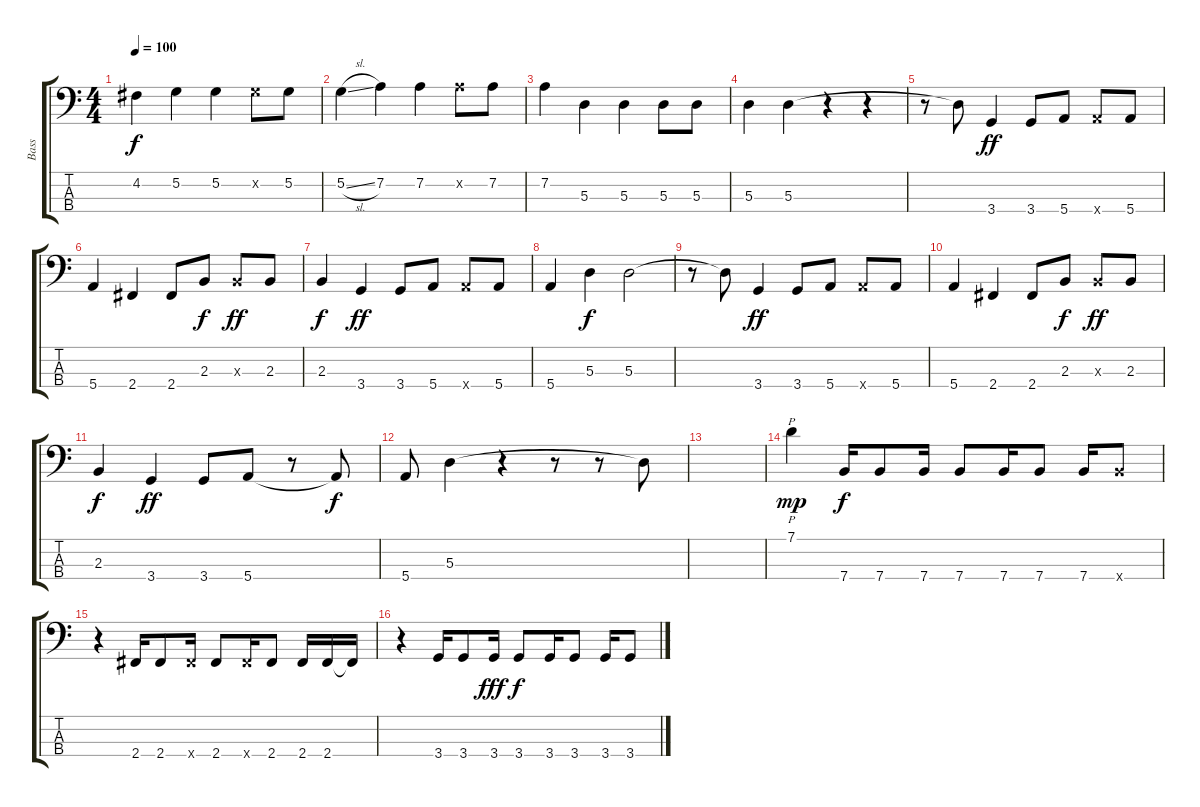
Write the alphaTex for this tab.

\track ("Bass" "Bass") {instrument electricbassfinger}
\staff {score tabs}
\tuning (G2 D2 A1 E1) {hide}
\ts (4 4)
\tempo 100
\clef f4
\ks c
4.2.4{dy f} 5.2.4 5.2.4 5.2{x}.8 5.2.8 |
5.2{sl}.4 7.2.4 7.2.4 7.2{x}.8 7.2.8 |
7.2.4 5.3.4 5.3.4 5.3.8 5.3.8 |
5.3.4 5.3.4 r.4 r.4 |
r.8 5.3{t}.8 3.4.4{dy ff} 3.4.8 5.4.8 5.4{x}.8 5.4.8 |
5.4.4 2.4.4 2.4.8 2.3.8{dy f} 2.3{x}.8{dy ff} 2.3.8 |
2.3.4{dy f} 3.4.4{dy ff} 3.4.8 5.4.8 5.4{x}.8 5.4.8 |
5.4.4 5.3.4{dy f} 5.3.2 |
r.8 5.3{t}.8 3.4.4{dy ff} 3.4.8 5.4.8 5.4{x}.8 5.4.8 |
5.4.4 2.4.4 2.4.8 2.3.8{dy f} 2.3{x}.8{dy ff} 2.3.8 |
2.3.4{dy f} 3.4.4{dy ff} 3.4.8 5.4.8 r.8 5.4{t}.8{dy f} |
5.4.8 5.3.4 r.4 r.8 r.8 5.3{t}.8 |
|
7.1.4{p dy mp} 7.4.16{dy f} 7.4.8 7.4.16 7.4.8 7.4.16 7.4.8 7.4.16 7.4{x}.8 |
r.4 2.4.16 2.4.8 2.4{x}.16 2.4.8 2.4{x}.16 2.4.8 2.4.16 2.4.16 2.4{t}.16 |
r.4 3.4.16 3.4.8 3.4.16{dy fff} 3.4.8{dy f} 3.4.16 3.4.8 3.4.16 3.4.8
